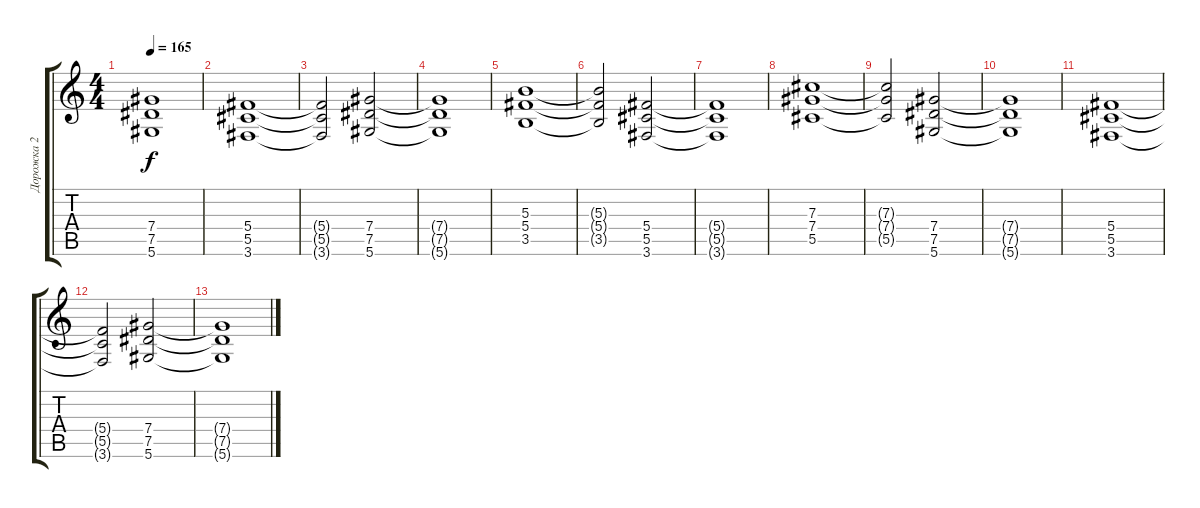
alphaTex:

\track ("Дорожка 2" "Дорожка 2") {instrument overdrivenguitar}
\staff {score tabs}
\tuning (Eb4 Bb3 Gb3 Db3 Ab2 Eb2) {hide}
\ts (4 4)
\tempo 165
\clef g2
\ks c
(7.4{t} 7.5{t} 5.6{t}).1{dy f} |
(5.4 5.5 3.6).1 |
(5.4{t} 5.5{t} 3.6{t}).2 (7.4 7.5 5.6).2 |
(7.4{t} 7.5{t} 5.6{t}).1 |
(5.3 5.4 3.5).1 |
(5.3{t} 5.4{t} 3.5{t}).2 (5.4 5.5 3.6).2 |
(5.4{t} 5.5{t} 3.6{t}).1 |
(7.3 7.4 5.5).1 |
(7.3{t} 7.4{t} 5.5{t}).2 (7.4 7.5 5.6).2 |
(7.4{t} 7.5{t} 5.6{t}).1 |
(5.4 5.5 3.6).1 |
(5.4{t} 5.5{t} 3.6{t}).2 (7.4 7.5 5.6).2 |
(7.4{t} 7.5{t} 5.6{t}).1
